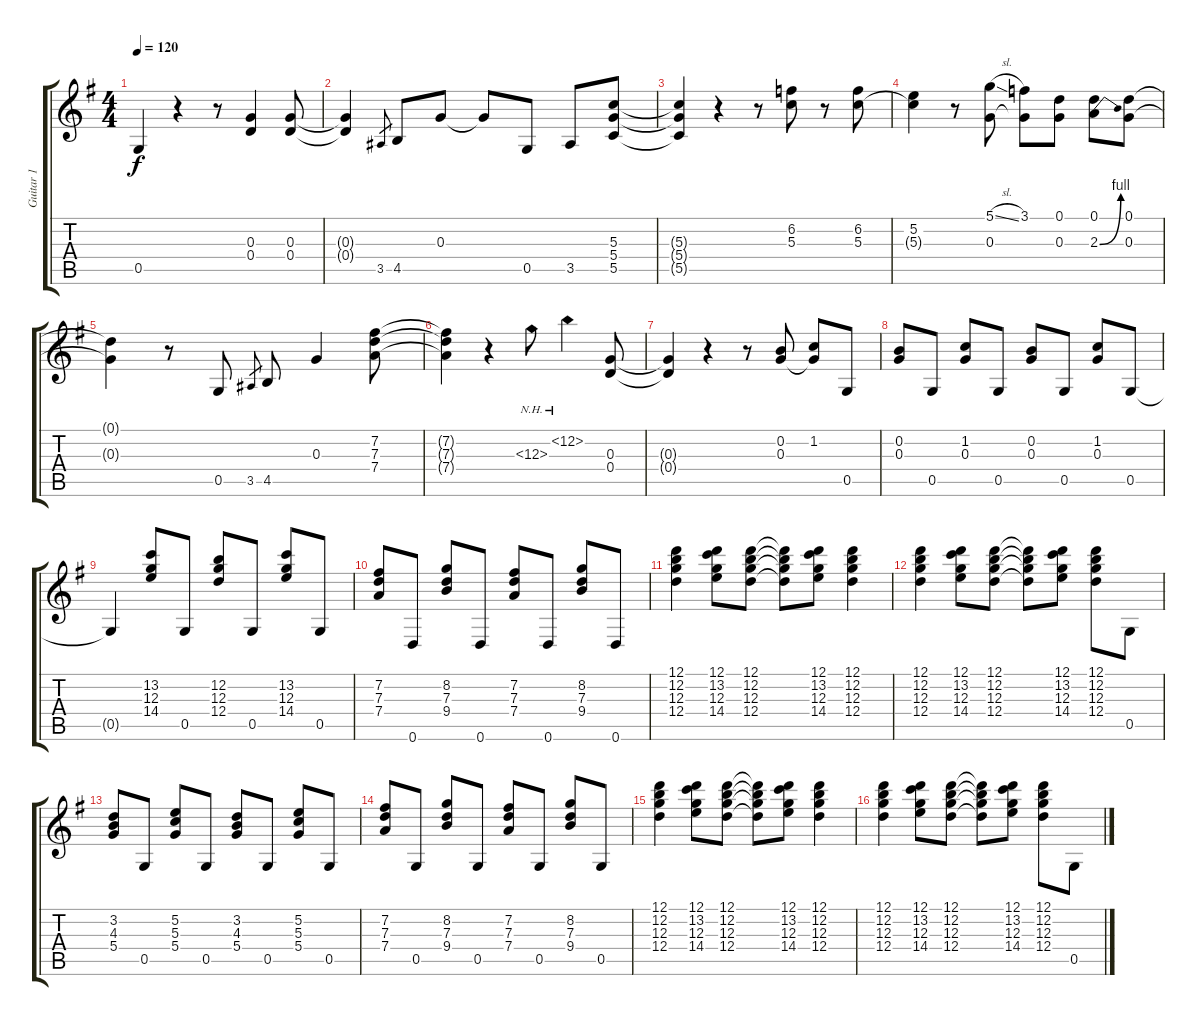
\track ("Guitar 1" "Guitar 1") {instrument distortionguitar}
\staff {score tabs}
\tuning (D4 B3 G3 D3 G2 D2) {hide}
\ts (4 4)
\tempo 120
\clef g2
\ks g
0.5{t}.4{dy f} r.4 r.8 (0.3 0.4).4 (0.3 0.4).8 |
(0.3{t} 0.4{t}).4 3.5.8{gr} 4.5.8 0.3.8 0.3{t}.8 0.5.8 3.5.8 (5.3 5.4 5.5).8 |
(5.3{t} 5.4{t} 5.5{t}).4 r.4 r.8 (6.2 5.3).8 r.8 (6.2 5.3).8 |
(5.2 5.3{t}).4 r.8 (5.1{sl} 0.3).8 (3.1 0.3{t}).8 (0.1 0.3).8 (0.1 2.3{be (bend 0 0 60 4)}).8 (0.1 0.3).8 |
(0.1{t} 0.3{t}).4 r.8 0.5.8 3.5.8{gr} 4.5.8 0.3.4 (7.2 7.3 7.4).8 |
(7.2{t} 7.3{t} 7.4{t}).4 r.4 12.3{nh}.8 12.2{nh}.4 (0.3 0.4).8 |
(0.3{t} 0.4{t}).4 r.4 r.8 (0.2 0.3).8 (1.2 0.3{t}).8 0.5.8 |
(0.2 0.3).8 0.5.8 (1.2 0.3).8 0.5.8 (0.2 0.3).8 0.5.8 (1.2 0.3).8 0.5.8 |
0.5{t}.4 (13.2 12.3 14.4).8 0.5.8 (12.2 12.3 12.4).8 0.5.8 (13.2 12.3 14.4).8 0.5.8 |
(7.2 7.3 7.4).8 0.6.8 (8.2 7.3 9.4).8 0.6.8 (7.2 7.3 7.4).8 0.6.8 (8.2 7.3 9.4).8 0.6.8 |
(12.1 12.2 12.3 12.4).4 (12.1 13.2 12.3 14.4).8 (12.1 12.2 12.3 12.4).8 (12.1{t} 12.2{t} 12.3{t} 12.4{t}).8 (12.1 13.2 12.3 14.4).8 (12.1 12.2 12.3 12.4).4 |
(12.1 12.2 12.3 12.4).4 (12.1 13.2 12.3 14.4).8 (12.1 12.2 12.3 12.4).8 (12.1{t} 12.2{t} 12.3{t} 12.4{t}).8 (12.1 13.2 12.3 14.4).8 (12.1 12.2 12.3 12.4).8 0.5.8 |
(3.2 4.3 5.4).8 0.5.8 (5.2 5.3 5.4).8 0.5.8 (3.2 4.3 5.4).8 0.5.8 (5.2 5.3 5.4).8 0.5.8 |
(7.2 7.3 7.4).8 0.5.8 (8.2 7.3 9.4).8 0.5.8 (7.2 7.3 7.4).8 0.5.8 (8.2 7.3 9.4).8 0.5.8 |
(12.1 12.2 12.3 12.4).4 (12.1 13.2 12.3 14.4).8 (12.1 12.2 12.3 12.4).8 (12.1{t} 12.2{t} 12.3{t} 12.4{t}).8 (12.1 13.2 12.3 14.4).8 (12.1 12.2 12.3 12.4).4 |
(12.1 12.2 12.3 12.4).4 (12.1 13.2 12.3 14.4).8 (12.1 12.2 12.3 12.4).8 (12.1{t} 12.2{t} 12.3{t} 12.4{t}).8 (12.1 13.2 12.3 14.4).8 (12.1 12.2 12.3 12.4).8 0.5.8
